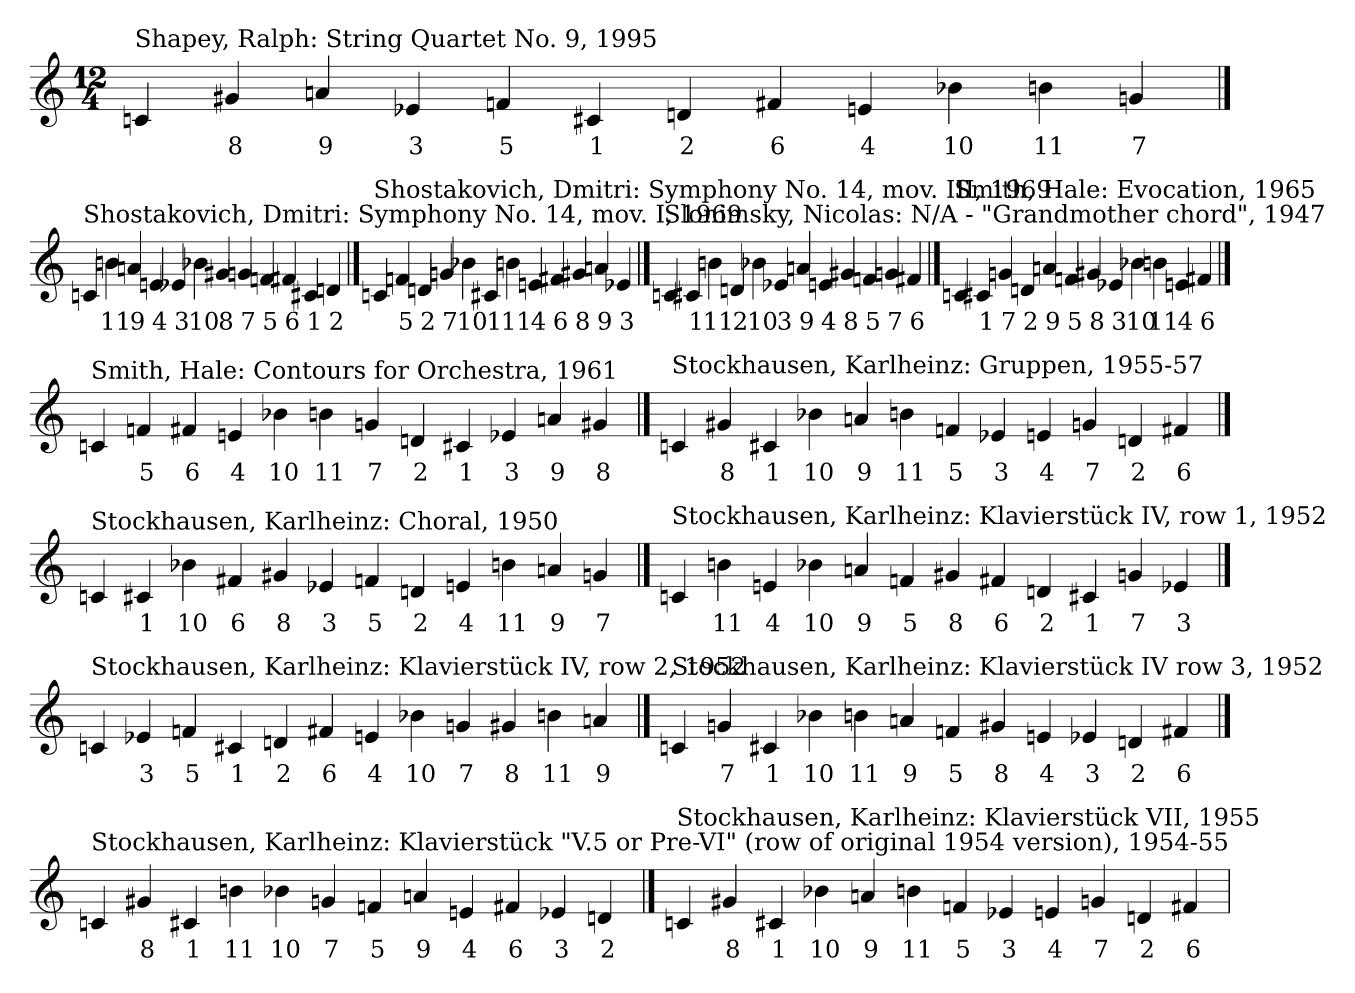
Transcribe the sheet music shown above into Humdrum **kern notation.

**kern	**text
*part1	*part1
*staff1	*staff1
!!LO:LB:g=z
*M12/4	*
==482	==482
!LO:TX:t=Shapey, Ralph&colon; String Quartet No. 9, 1995	!
4cn	.
4g#X	8
4an	9
4e-X	3
4fn	5
4c#X	1
4dn	2
4f#X	6
4en	4
4b-X	10
4bn	11
4gn	7
!!LO:LB:g=z
==483	==483
!LO:TX:t=Shostakovich, Dmitri&colon; Symphony No. 14, mov. I, 1969	!
4cn	.
4bn	11
4an	9
4en	4
4e-X	3
4b-X	10
4g#X	8
4gn	7
4fn	5
4f#X	6
4c#X	1
4dn	2
!!LO:LB:g=z
==484	==484
!LO:TX:t=Shostakovich, Dmitri&colon; Symphony No. 14, mov. III, 1969	!
4cn	.
4fn	5
4dn	2
4gn	7
4b-X	10
4c#X	1
4bn	11
4en	4
4f#X	6
4g#X	8
4an	9
4e-X	3
!!LO:LB:g=z
==485	==485
!LO:TX:t=Slonimsky, Nicolas&colon; N/A - "Grandmother chord", 1947	!
4cn	.
4c#X	1
4bn	11
4dn	2
4b-X	10
4e-X	3
4an	9
4en	4
4g#X	8
4fn	5
4gn	7
4f#X	6
!!LO:LB:g=z
==486	==486
!LO:TX:t=Smith, Hale&colon; Evocation, 1965	!
4cn	.
4c#X	1
4gn	7
4dn	2
4an	9
4fn	5
4g#X	8
4e-X	3
4b-X	10
4bn	11
4en	4
4f#X	6
!!LO:LB:g=z
==487	==487
!LO:TX:t=Smith, Hale&colon; Contours for Orchestra, 1961	!
4cn	.
4fn	5
4f#X	6
4en	4
4b-X	10
4bn	11
4gn	7
4dn	2
4c#X	1
4e-X	3
4an	9
4g#X	8
!!LO:LB:g=z
==488	==488
!LO:TX:t=Stockhausen, Karlheinz&colon; Gruppen, 1955-57	!
4cn	.
4g#X	8
4c#X	1
4b-X	10
4an	9
4bn	11
4fn	5
4e-X	3
4en	4
4gn	7
4dn	2
4f#X	6
!!LO:LB:g=z
==489	==489
!LO:TX:t=Stockhausen, Karlheinz&colon; Choral, 1950	!
4cn	.
4c#X	1
4b-X	10
4f#X	6
4g#X	8
4e-X	3
4fn	5
4dn	2
4en	4
4bn	11
4an	9
4gn	7
!!LO:LB:g=z
==490	==490
!LO:TX:t=Stockhausen, Karlheinz&colon; Klavierstück IV, row 1, 1952	!
4cn	.
4bn	11
4en	4
4b-X	10
4an	9
4fn	5
4g#X	8
4f#X	6
4dn	2
4c#X	1
4gn	7
4e-X	3
!!LO:LB:g=z
==491	==491
!LO:TX:t=Stockhausen, Karlheinz&colon; Klavierstück IV, row 2, 1952	!
4cn	.
4e-X	3
4fn	5
4c#X	1
4dn	2
4f#X	6
4en	4
4b-X	10
4gn	7
4g#X	8
4bn	11
4an	9
!!LO:LB:g=z
==492	==492
!LO:TX:t=Stockhausen, Karlheinz&colon; Klavierstück IV row 3, 1952	!
4cn	.
4gn	7
4c#X	1
4b-X	10
4bn	11
4an	9
4fn	5
4g#X	8
4en	4
4e-X	3
4dn	2
4f#X	6
!!LO:LB:g=z
==493	==493
!LO:TX:t=Stockhausen, Karlheinz&colon; Klavierstück "V.5 or Pre-VI" (row of original 1954 version), 1954-55	!
4cn	.
4g#X	8
4c#X	1
4bn	11
4b-X	10
4gn	7
4fn	5
4an	9
4en	4
4f#X	6
4e-X	3
4dn	2
!!LO:LB:g=z
==494	==494
!LO:TX:t=Stockhausen, Karlheinz&colon; Klavierstück VII, 1955	!
4cn	.
4g#X	8
4c#X	1
4b-X	10
4an	9
4bn	11
4fn	5
4e-X	3
4en	4
4gn	7
4dn	2
4f#X	6
=	=
*-	*-
